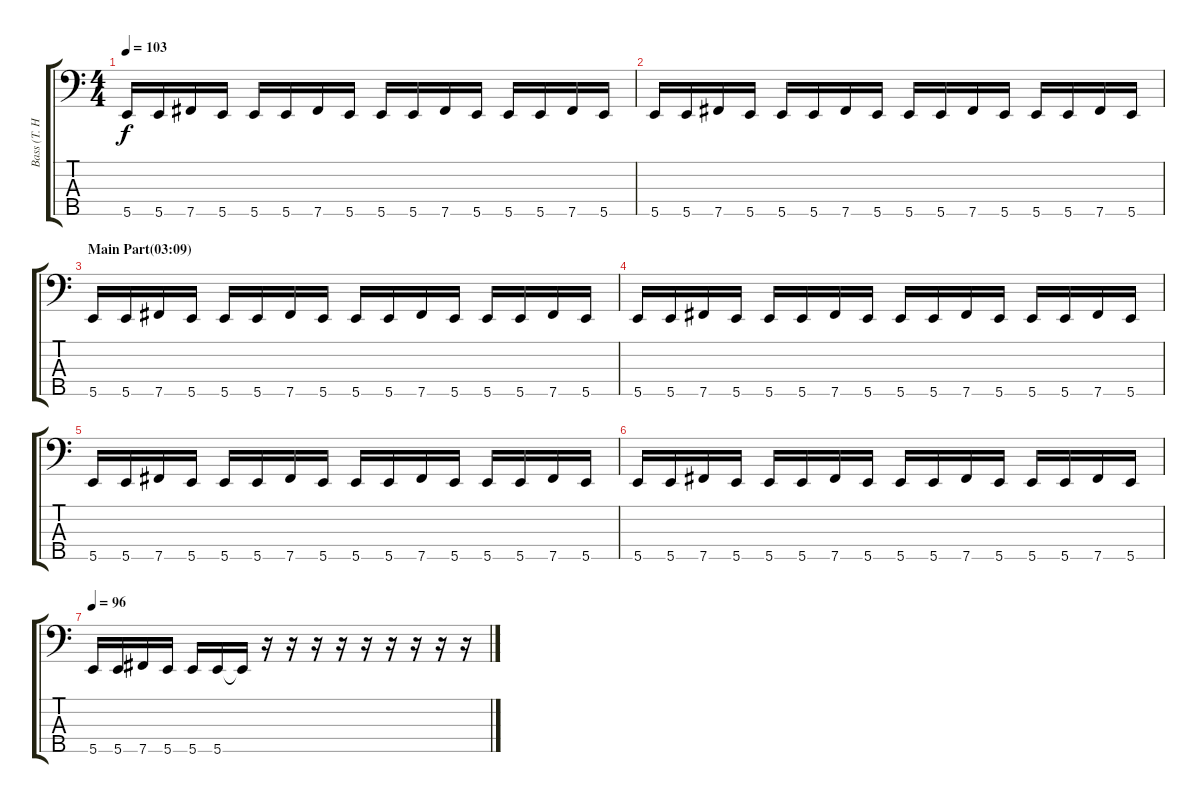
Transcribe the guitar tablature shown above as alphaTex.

\track ("Bass (T. Hamilton)" "Bass (T. H") {instrument electricbassfinger}
\staff {score tabs}
\tuning (G2 D2 A1 E1 B0) {hide}
\ts (4 4)
\tempo 103
\clef f4
\ks c
5.5.16{dy f} 5.5.16 7.5.16 5.5.16 5.5.16 5.5.16 7.5.16 5.5.16 5.5.16 5.5.16 7.5.16 5.5.16 5.5.16 5.5.16 7.5.16 5.5.16 |
5.5.16 5.5.16 7.5.16 5.5.16 5.5.16 5.5.16 7.5.16 5.5.16 5.5.16 5.5.16 7.5.16 5.5.16 5.5.16 5.5.16 7.5.16 5.5.16 |
\section ("" "Main Part(03:09)")
5.5.16 5.5.16 7.5.16 5.5.16 5.5.16 5.5.16 7.5.16 5.5.16 5.5.16 5.5.16 7.5.16 5.5.16 5.5.16 5.5.16 7.5.16 5.5.16 |
5.5.16 5.5.16 7.5.16 5.5.16 5.5.16 5.5.16 7.5.16 5.5.16 5.5.16 5.5.16 7.5.16 5.5.16 5.5.16 5.5.16 7.5.16 5.5.16 |
5.5.16 5.5.16 7.5.16 5.5.16 5.5.16 5.5.16 7.5.16 5.5.16 5.5.16 5.5.16 7.5.16 5.5.16 5.5.16 5.5.16 7.5.16 5.5.16 |
5.5.16 5.5.16 7.5.16 5.5.16 5.5.16 5.5.16 7.5.16 5.5.16 5.5.16 5.5.16 7.5.16 5.5.16 5.5.16 5.5.16 7.5.16 5.5.16 |
\tempo 96
5.5.16 5.5.16 7.5.16 5.5.16 5.5.16 5.5.16 5.5{t}.16 r.16 r.16 r.16 r.16 r.16 r.16 r.16 r.16 r.16
